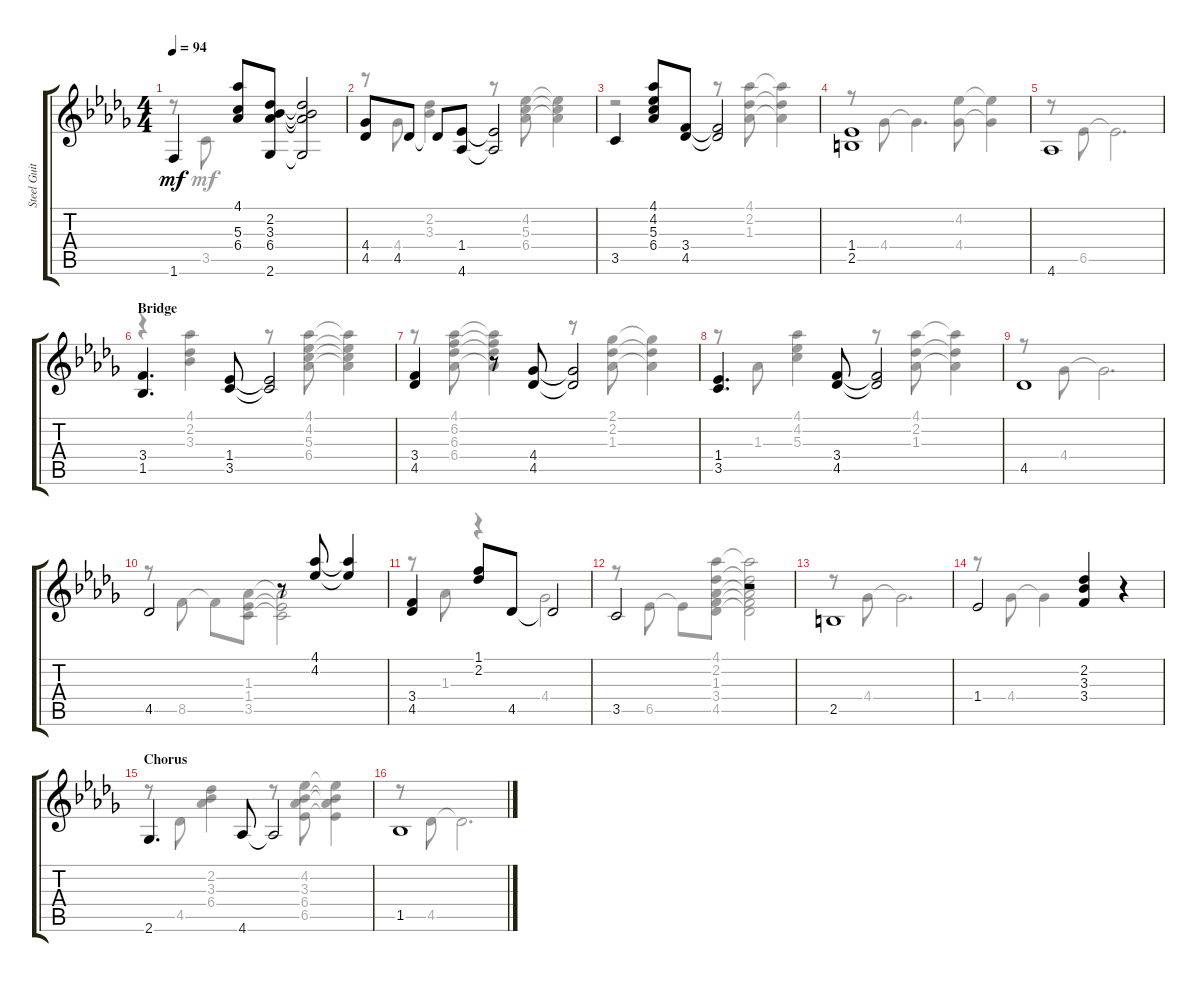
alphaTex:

\track ("Steel Guitar" "Steel Guit") {instrument acousticguitarsteel}
\staff {score tabs}
\tuning (E4 B3 G3 D3 A2 E2) {hide}
\voice
\ts (4 4)
\tempo 94
\clef g2
\ks bbminor
1.6.4{dy mf} (4.1 5.3 6.4).8 (2.2 3.3 6.4 2.6).8 (2.2{t} 3.3{t} 6.4{t} 2.6{t}).2 |
(4.4 4.5).8 4.5.8 4.5{t}.8 (1.4 4.6).8 (1.4{t} 4.6{t}).2 |
3.5.4 (4.1 4.2 5.3 6.4).8 (3.4 4.5).8 (3.4{t} 4.5{t}).2 |
(1.4 2.5).1 |
4.6.1 |
\section ("" "Bridge")
(3.4 1.5).4{d} (1.4 3.5).8 (1.4{t} 3.5{t}).2 |
(3.4 4.5).4 r.8 (4.4 4.5).8 (4.4{t} 4.5{t}).2 |
(1.4 3.5).4{d} (3.4 4.5).8 (3.4{t} 4.5{t}).2 |
4.5.1 |
4.5.2 r.8 (4.1 4.2).8 (4.1{t} 4.2{t}).4 |
(3.4 4.5).4 (1.1 2.2).8 4.5.8 4.5{t}.2 |
3.5.2 r.2 |
2.5.1 |
1.4.2 (2.2 3.3 3.4).4 r.4 |
\section ("" "Chorus")
2.6.4{d} 4.6.8 4.6{t}.2 |
1.5.1
\voice
\clef g2
\ottava regular
\simile none
\ks bbminor
r.8{dy mf} 3.5.8 |
r.8 4.4.8 (2.2 3.3).4 r.8 (4.2 5.3 6.4).8 (4.2{t} 5.3{t} 6.4{t}).4 |
r.2 r.8 (4.1 2.2 1.3).8 (4.1{t} 2.2{t} 1.3{t}).4 |
r.8 4.4.8 4.4{t}.4{d} (4.2 4.4).8 (4.2{t} 4.4{t}).4 |
r.8 6.5.8 6.5{t}.2{d} |
r.4 (4.1 2.2 3.3).4 r.8 (4.1 4.2 5.3 6.4).8 (4.1{t} 4.2{t} 5.3{t} 6.4{t}).4 |
r.8 (4.1 6.2 6.3 6.4).8 (4.1{t} 6.2{t} 6.3{t} 6.4{t}).4 r.8 (2.1 2.2 1.3).8 (2.1{t} 2.2{t} 1.3{t}).4 |
r.8 1.3.8 (4.1 4.2 5.3).4 r.8 (4.1 2.2 1.3).8 (4.1{t} 2.2{t} 1.3{t}).4 |
r.8 4.4.8 4.4{t}.2{d} |
r.8 8.5.8 8.5{t}.8 (1.3 1.4 3.5).8 (1.3{t} 1.4{t} 3.5{t}).2 |
r.8 1.3.8 r.4 4.4.2 |
r.8 6.5.8 6.5{t}.8 (4.1 2.2 1.3 3.4 4.5).8 (4.1{t} 2.2{t} 1.3{t} 3.4{t} 4.5{t}).2 |
r.8 4.4.8 4.4{t}.2{d} |
r.8 4.4.8 4.4{t}.4 |
r.8 4.5.8 (2.2 3.3 6.4).4 r.8 (4.2 3.3 6.4 6.5).8 (4.2{t} 3.3{t} 6.4{t} 6.5{t}).4 |
r.8 4.5.8 4.5{t}.2{d}
